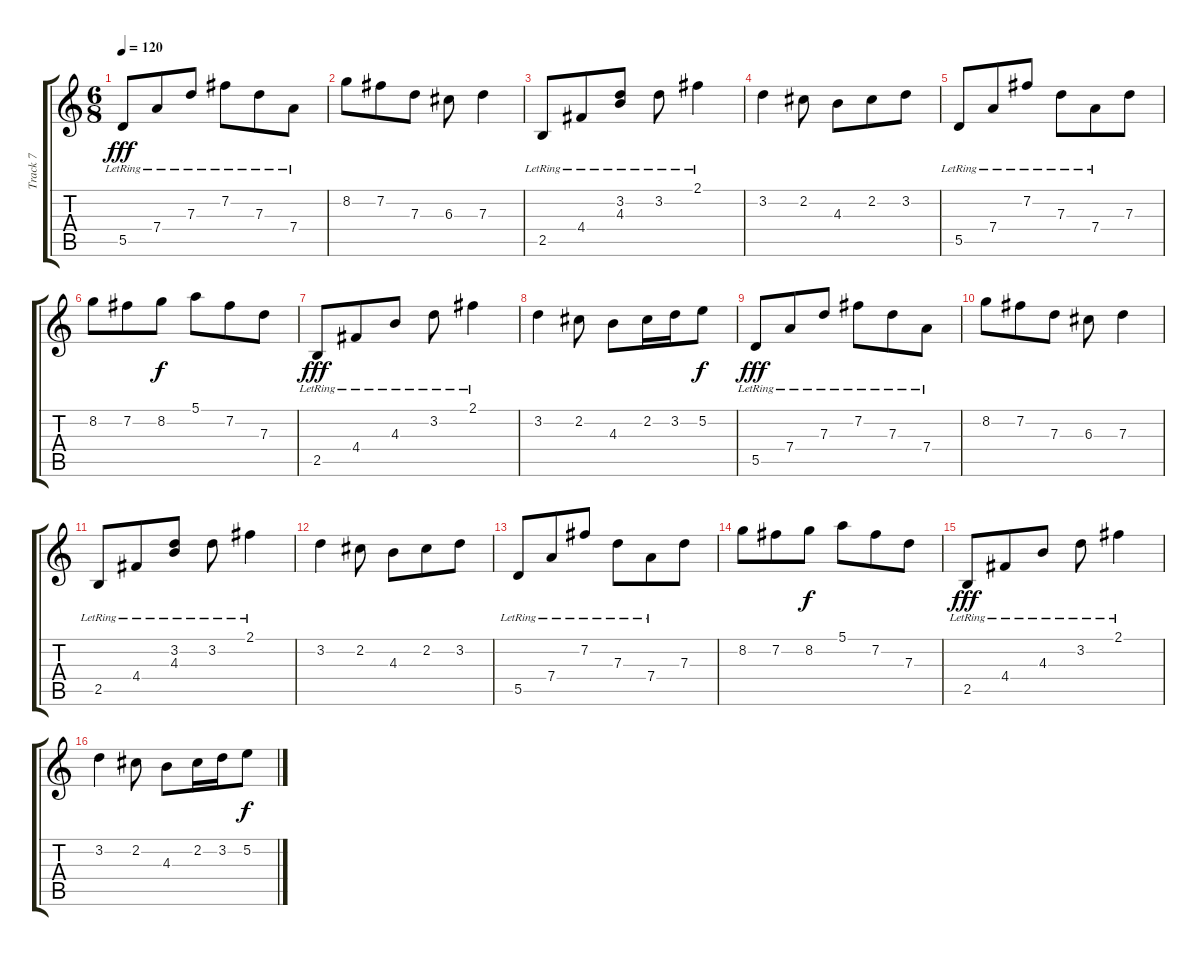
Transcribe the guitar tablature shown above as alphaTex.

\track ("Track 7" "Track 7") {instrument acousticguitarsteel}
\staff {score tabs}
\tuning (E4 B3 G3 D3 A2 E2) {hide}
\ts (6 8)
\tempo 120
\clef g2
\ks c
5.5{lr}.8{dy fff} 7.4{lr}.8 7.3{lr}.8 7.2{lr}.8 7.3{lr}.8 7.4{lr}.8 |
8.2.8 7.2.8 7.3.8 6.3.8 7.3.4 |
2.5{lr}.8 4.4{lr}.8 (3.2{lr} 4.3{lr}).8 3.2{lr}.8 2.1{lr}.4 |
3.2.4 2.2.8 4.3.8 2.2.8 3.2.8 |
5.5{lr}.8 7.4{lr}.8 7.2{lr}.8 7.3{lr}.8 7.4{lr}.8 7.3.8 |
8.2.8 7.2.8 8.2.8{dy f} 5.1.8 7.2.8 7.3.8 |
2.5{lr}.8{dy fff} 4.4{lr}.8 4.3{lr}.8 3.2{lr}.8 2.1{lr}.4 |
3.2.4 2.2.8 4.3.8 2.2.16 3.2.16 5.2.8{dy f} |
5.5{lr}.8{dy fff} 7.4{lr}.8 7.3{lr}.8 7.2{lr}.8 7.3{lr}.8 7.4{lr}.8 |
8.2.8 7.2.8 7.3.8 6.3.8 7.3.4 |
2.5{lr}.8 4.4{lr}.8 (3.2{lr} 4.3{lr}).8 3.2{lr}.8 2.1{lr}.4 |
3.2.4 2.2.8 4.3.8 2.2.8 3.2.8 |
5.5{lr}.8 7.4{lr}.8 7.2{lr}.8 7.3{lr}.8 7.4{lr}.8 7.3.8 |
8.2.8 7.2.8 8.2.8{dy f} 5.1.8 7.2.8 7.3.8 |
2.5{lr}.8{dy fff} 4.4{lr}.8 4.3{lr}.8 3.2{lr}.8 2.1{lr}.4 |
3.2.4 2.2.8 4.3.8 2.2.16 3.2.16 5.2.8{dy f}
